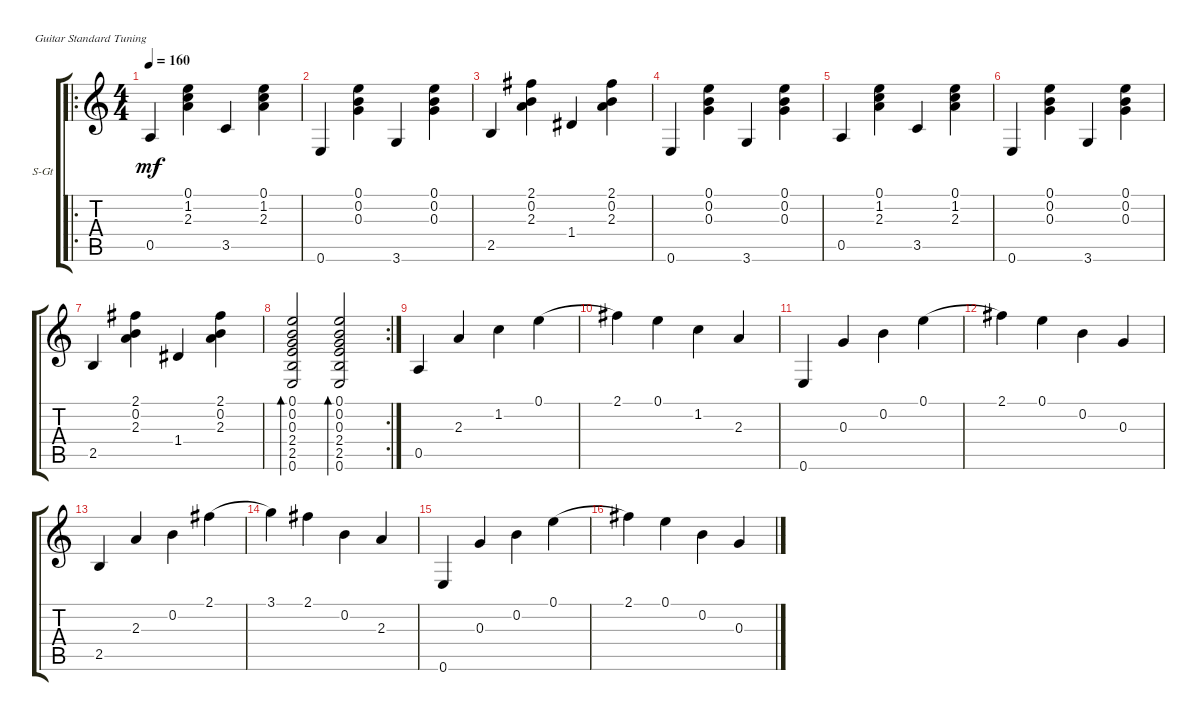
\defaultSystemsLayout 4
\bracketExtendMode groupsimilarinstruments
\firstSystemTrackNameOrientation horizontal
\otherSystemsTrackNameOrientation horizontal
\track ("Steel Guitar" "S-Gt") {instrument acousticguitarsteel}
\staff {score tabs}
\tuning (E4 B3 G3 D3 A2 E2)
\ro
\ts (4 4)
\tempo 160
\clef g2
\ks c
0.5.4{dy mf} (0.1 1.2 2.3).4 3.5.4 (0.1 1.2 2.3).4 |
0.6.4 (0.1 0.2 0.3).4 3.6.4 (0.1 0.2 0.3).4 |
2.5.4 (2.1 0.2 2.3).4 1.4.4 (2.1 0.2 2.3).4 |
0.6.4 (0.3 0.2 0.1).4 3.6.4 (0.3 0.2 0.1).4 |
0.5.4 (0.1 1.2 2.3).4 3.5.4 (0.1 1.2 2.3).4 |
0.6.4 (0.1 0.2 0.3).4 3.6.4 (0.1 0.2 0.3).4 |
2.5.4 (2.1 0.2 2.3).4 1.4.4 (2.1 0.2 2.3).4 |
\rc 2
(0.1 0.2 0.3 2.4 2.5 0.6).2{bd 30} (0.6 2.5 2.4 0.3 0.2 0.1).2{bd 30} |
0.5.4 2.3.4 1.2.4 0.1.4{legatoorigin} |
2.1.4 0.1.4 1.2.4 2.3.4 |
0.6.4 0.3.4 0.2.4 0.1.4{legatoorigin} |
2.1.4 0.1.4 0.2.4 0.3.4 |
2.5.4 2.3.4 0.2.4 2.1.4{legatoorigin} |
3.1.4 2.1.4 0.2.4 2.3.4 |
0.6.4 0.3.4 0.2.4 0.1.4{legatoorigin} |
2.1.4 0.1.4 0.2.4 0.3.4
